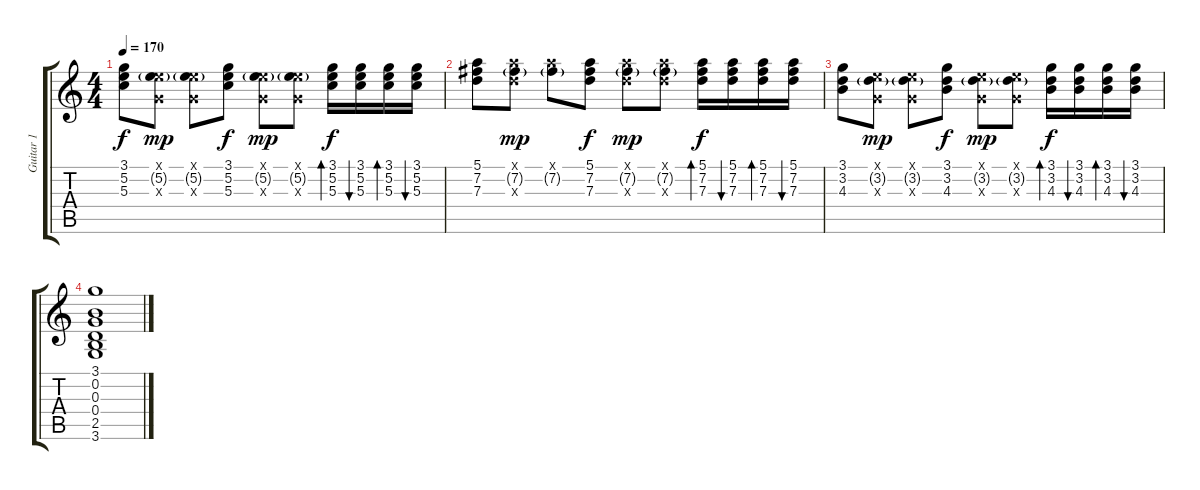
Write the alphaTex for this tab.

\track ("Guitar 1" "Guitar 1") {instrument acousticguitarsteel}
\staff {score tabs}
\tuning (E4 B3 G3 D3 A2 E2) {hide}
\ts (4 4)
\tempo 170
\clef g2
\ks c
(3.1 5.2 5.3).8{dy f} (0.1{x} 5.2{g} 0.3{x}).8{dy mp} (0.1{x} 5.2{g} 0.3{x}).8 (3.1 5.2 5.3).8{dy f} (0.1{x} 5.2{g} 0.3{x}).8{dy mp} (0.1{x} 5.2{g} 0.3{x}).8 (3.1 5.2 5.3).16{bd 240 dy f} (3.1 5.2 5.3).16{bu 240} (3.1 5.2 5.3).16{bd 240} (3.1 5.2 5.3).16{bu 240} |
(5.1 7.2 7.3).8 (5.1{x} 7.2{g} 7.3{x}).8{dy mp} (5.1{x} 7.2{g}).8 (5.1 7.2 7.3).8{dy f} (5.1{x} 7.2{g} 7.3{x}).8{dy mp} (5.1{x} 7.2{g} 7.3{x}).8 (5.1 7.2 7.3).16{bd 240 dy f} (5.1 7.2 7.3).16{bu 240} (5.1 7.2 7.3).16{bd 240} (5.1 7.2 7.3).16{bu 240} |
(3.1 3.2 4.3).8 (0.1{x} 3.2{g} 0.3{x}).8{dy mp} (0.1{x} 3.2{g} 0.3{x}).8 (3.1 3.2 4.3).8{dy f} (0.1{x} 3.2{g} 0.3{x}).8{dy mp} (0.1{x} 3.2{g} 0.3{x}).8 (3.1 3.2 4.3).16{bd 240 dy f} (3.1 3.2 4.3).16{bu 240} (3.1 3.2 4.3).16{bd 240} (3.1 3.2 4.3).16{bu 240} |
(3.1 0.2 0.3 0.4 2.5 3.6).1
